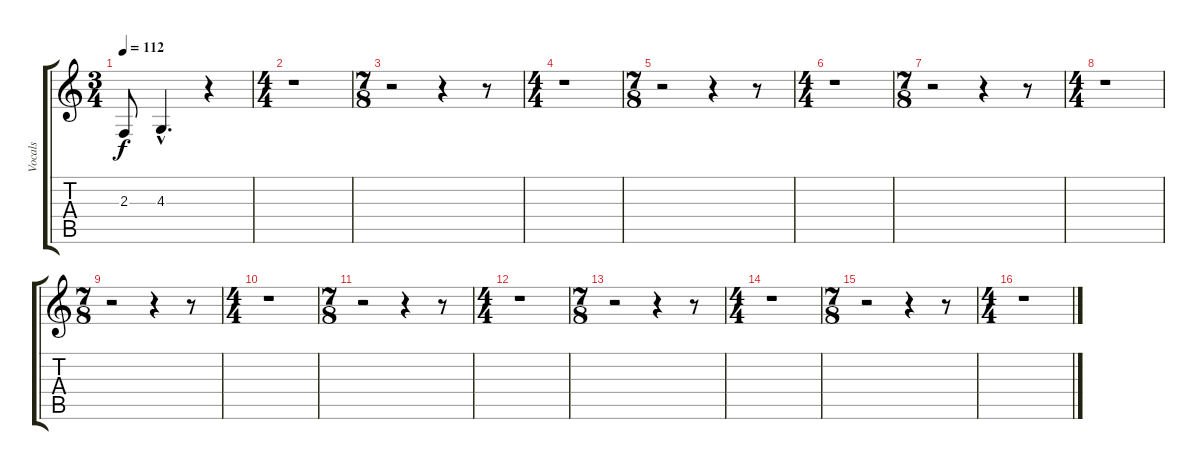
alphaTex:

\track ("Vocals" "Vocals") {instrument reedorgan}
\staff {score tabs}
\tuning (C4 G3 Eb3 Bb2 F2 C2) {hide}
\ts (3 4)
\tempo 112
\clef g2
\ks c
2.3.8{dy f} 4.3{hac}.4{d} r.4 |
\ts (4 4)
r.1 |
\ts (7 8)
r.2 r.4 r.8 |
\ts (4 4)
r.1 |
\ts (7 8)
r.2 r.4 r.8 |
\ts (4 4)
r.1 |
\ts (7 8)
r.2 r.4 r.8 |
\ts (4 4)
r.1 |
\ts (7 8)
r.2 r.4 r.8 |
\ts (4 4)
r.1 |
\ts (7 8)
r.2 r.4 r.8 |
\ts (4 4)
r.1 |
\ts (7 8)
r.2 r.4 r.8 |
\ts (4 4)
r.1 |
\ts (7 8)
r.2 r.4 r.8 |
\ts (4 4)
r.1
